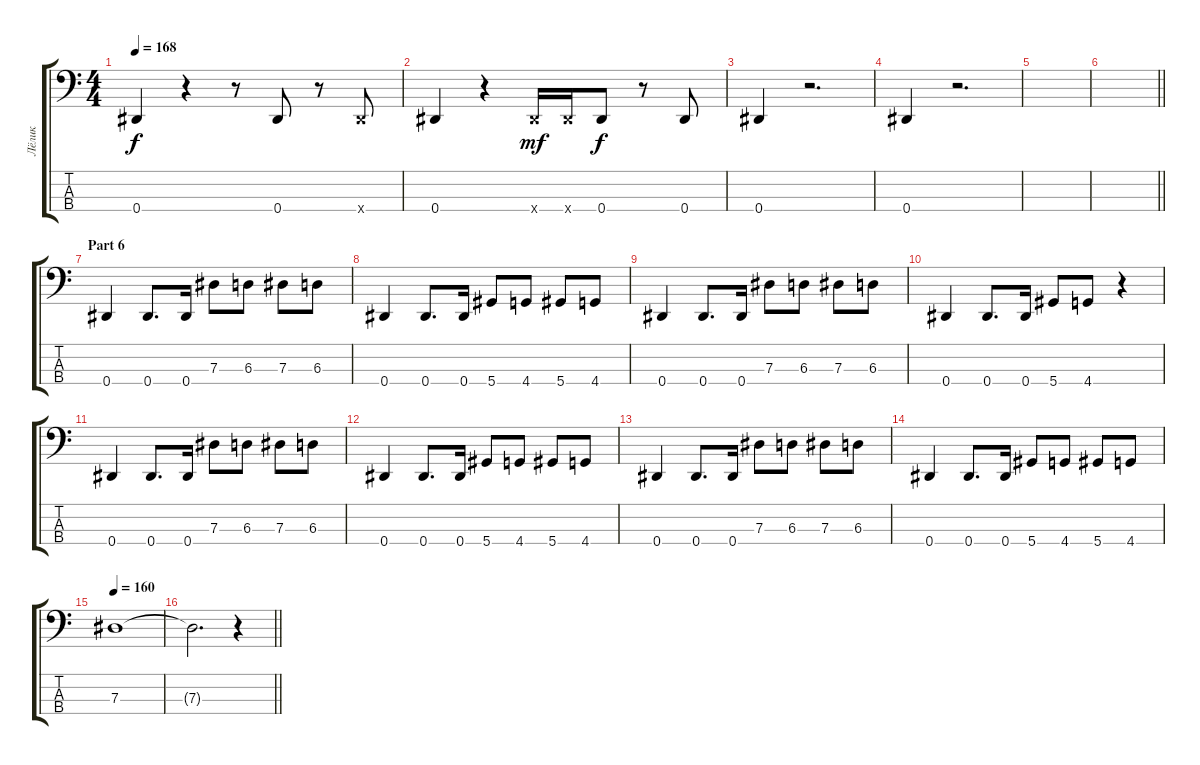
\track ("Лёлик" "Лёлик") {instrument electricbassfinger}
\staff {score tabs}
\tuning (Gb2 Db2 Ab1 Eb1) {hide}
\ts (4 4)
\tempo 168
\clef f4
\ks c
0.4.4{dy f} r.4 r.8 0.4.8 r.8 0.4{x}.8 |
0.4.4 r.4 0.4{x}.16{dy mf} 0.4{x}.16 0.4.8{dy f} r.8 0.4.8 |
0.4.4 r.2{d} |
0.4.4 r.2{d} |
|
\barLineRight lightlight
|
\section ("" "Part 6")
0.4.4 0.4.8{d} 0.4.16 7.3.8 6.3.8 7.3.8 6.3.8 |
0.4.4 0.4.8{d} 0.4.16 5.4.8 4.4.8 5.4.8 4.4.8 |
0.4.4 0.4.8{d} 0.4.16 7.3.8 6.3.8 7.3.8 6.3.8 |
0.4.4 0.4.8{d} 0.4.16 5.4.8 4.4.8 r.4 |
0.4.4 0.4.8{d} 0.4.16 7.3.8 6.3.8 7.3.8 6.3.8 |
0.4.4 0.4.8{d} 0.4.16 5.4.8 4.4.8 5.4.8 4.4.8 |
0.4.4 0.4.8{d} 0.4.16 7.3.8 6.3.8 7.3.8 6.3.8 |
0.4.4 0.4.8{d} 0.4.16 5.4.8 4.4.8 5.4.8 4.4.8 |
\tempo 160
7.3.1 |
\barLineRight lightlight
7.3{t}.2{d} r.4
